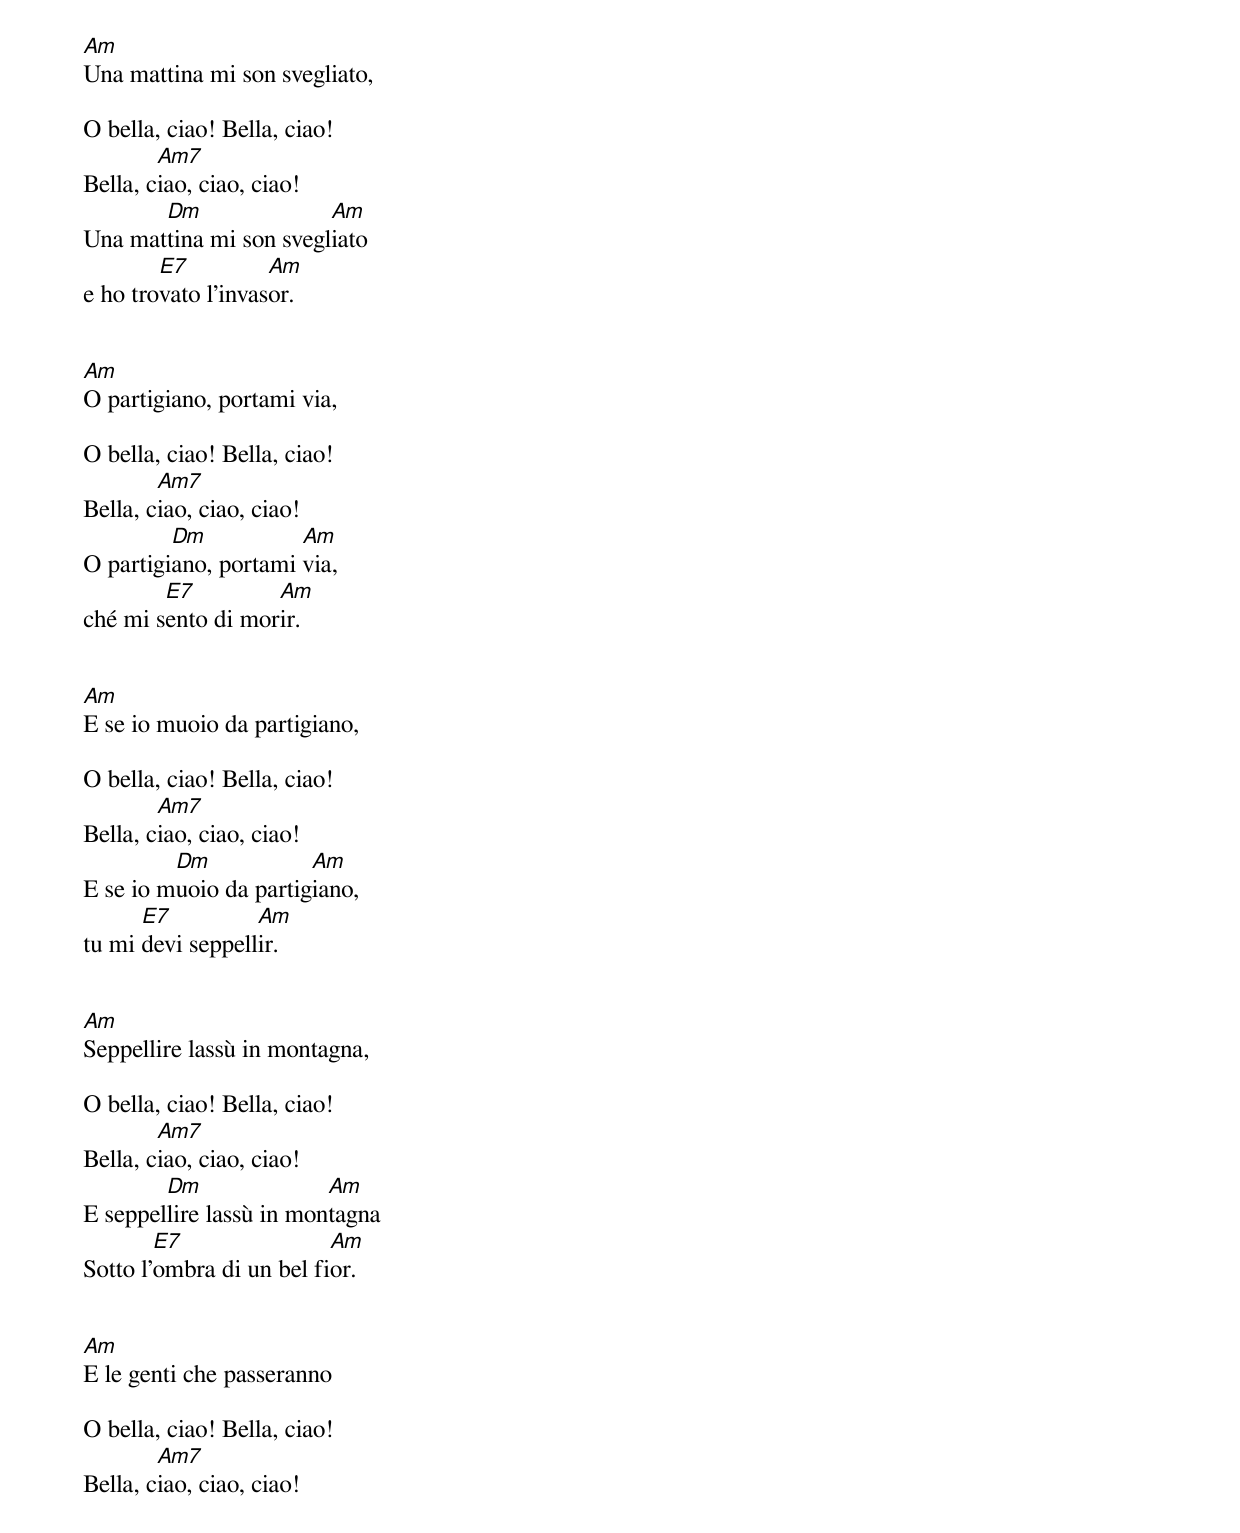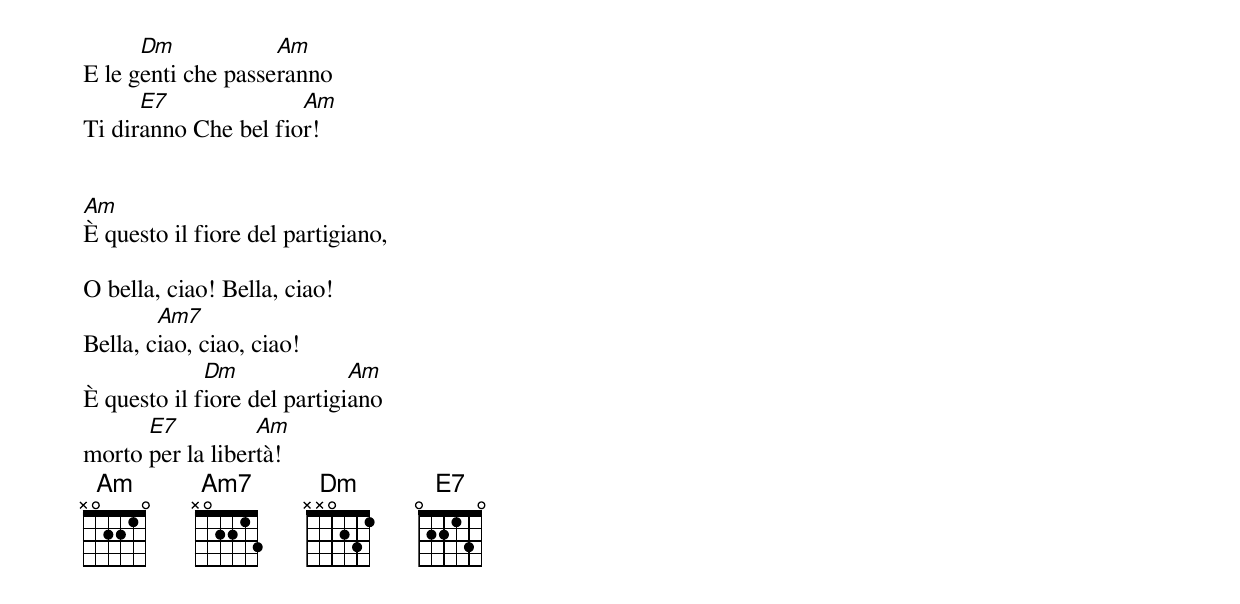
Am
Una mattina mi son svegliato,

O bella, ciao! Bella, ciao!
        Am7
Bella, ciao, ciao, ciao!
       Dm               Am
Una mattina mi son svegliato
        E7          Am
e ho trovato l'invasor.


Am
O partigiano, portami via,

O bella, ciao! Bella, ciao!
        Am7
Bella, ciao, ciao, ciao!
         Dm           Am
O partigiano, portami via,
        E7         Am
ché mi sento di morir.


Am
E se io muoio da partigiano,

O bella, ciao! Bella, ciao!
        Am7
Bella, ciao, ciao, ciao!
         Dm            Am
E se io muoio da partigiano,
      E7          Am
tu mi devi seppellir.


Am
Seppellire lassù in montagna,

O bella, ciao! Bella, ciao!
        Am7
Bella, ciao, ciao, ciao!
        Dm               Am
E seppellire lassù in montagna
        E7                Am
Sotto l'ombra di un bel fior.


Am
E le genti che passeranno

O bella, ciao! Bella, ciao!
        Am7
Bella, ciao, ciao, ciao!
      Dm            Am
E le genti che passeranno
      E7              Am
Ti diranno Che bel fior!


Am
È questo il fiore del partigiano,

O bella, ciao! Bella, ciao!
        Am7
Bella, ciao, ciao, ciao!
             Dm              Am
È questo il fiore del partigiano
      E7          Am
morto per la libertà!
